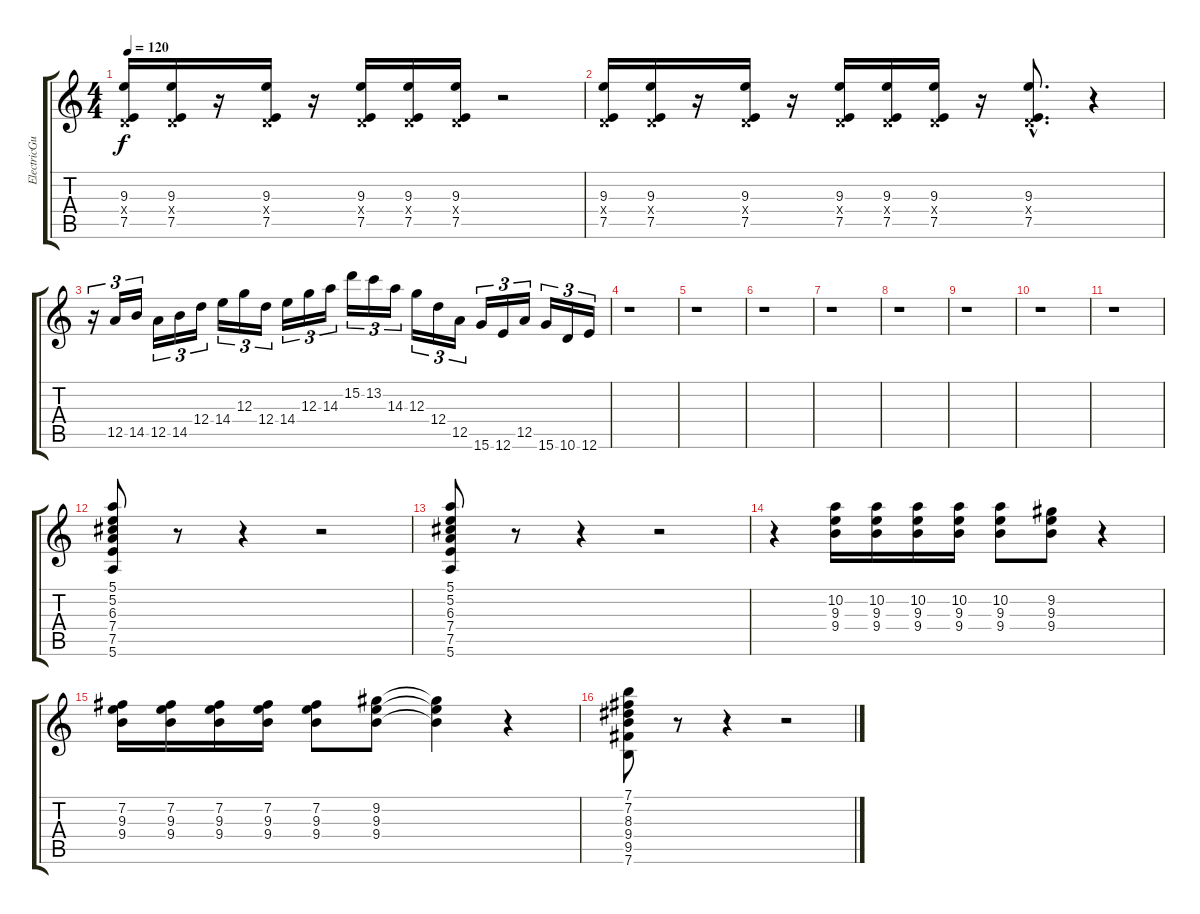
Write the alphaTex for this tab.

\track ("ElectricGuitar1" "ElectricGu") {instrument distortionguitar}
\staff {score tabs}
\tuning (E4 B3 G3 D3 A2 E2) {hide}
\ts (4 4)
\tempo 120
\clef g2
\ks c
(9.3 0.4{x} 7.5).16{dy f} (9.3 0.4{x} 7.5).16 r.16 (9.3 0.4{x} 7.5).16 r.16 (9.3 0.4{x} 7.5).16 (9.3 0.4{x} 7.5).16 (9.3 0.4{x} 7.5).16 r.2 |
(9.3 0.4{x} 7.5).16 (9.3 0.4{x} 7.5).16 r.16 (9.3 0.4{x} 7.5).16 r.16 (9.3 0.4{x} 7.5).16 (9.3 0.4{x} 7.5).16 (9.3 0.4{x} 7.5).16 r.16 (9.3{hac} 0.4{x} 7.5{hac}).8{d} r.4 |
r.16{tu (3 2)} 12.5.16{tu (3 2)} 14.5.16{tu (3 2)} 12.5.16{tu (3 2)} 14.5.16{tu (3 2)} 12.4.16{tu (3 2)} 14.4.16{tu (3 2)} 12.3.16{tu (3 2)} 12.4.16{tu (3 2)} 14.4.16{tu (3 2)} 12.3.16{tu (3 2)} 14.3.16{tu (3 2)} 15.2.16{tu (3 2)} 13.2.16{tu (3 2)} 14.3.16{tu (3 2)} 12.3.16{tu (3 2)} 12.4.16{tu (3 2)} 12.5.16{tu (3 2)} 15.6.16{tu (3 2)} 12.6.16{tu (3 2)} 12.5.16{tu (3 2)} 15.6.16{tu (3 2)} 10.6.16{tu (3 2)} 12.6.16{tu (3 2)} |
r.1 |
r.1 |
r.1 |
r.1 |
r.1 |
r.1 |
r.1 |
r.1 |
(5.1 5.2 6.3 7.4 7.5 5.6).8 r.8 r.4 r.2 |
(5.1 5.2 6.3 7.4 7.5 5.6).8 r.8 r.4 r.2 |
r.4 (10.2 9.3 9.4).16 (10.2 9.3 9.4).16 (10.2 9.3 9.4).16 (10.2 9.3 9.4).16 (10.2 9.3 9.4).8 (9.2 9.3 9.4).8 r.4 |
(7.2 9.3 9.4).16 (7.2 9.3 9.4).16 (7.2 9.3 9.4).16 (7.2 9.3 9.4).16 (7.2 9.3 9.4).8 (9.2 9.3 9.4).8 (9.2{t} 9.3{t} 9.4{t}).4 r.4 |
(7.1 7.2 8.3 9.4 9.5 7.6).8 r.8 r.4 r.2
